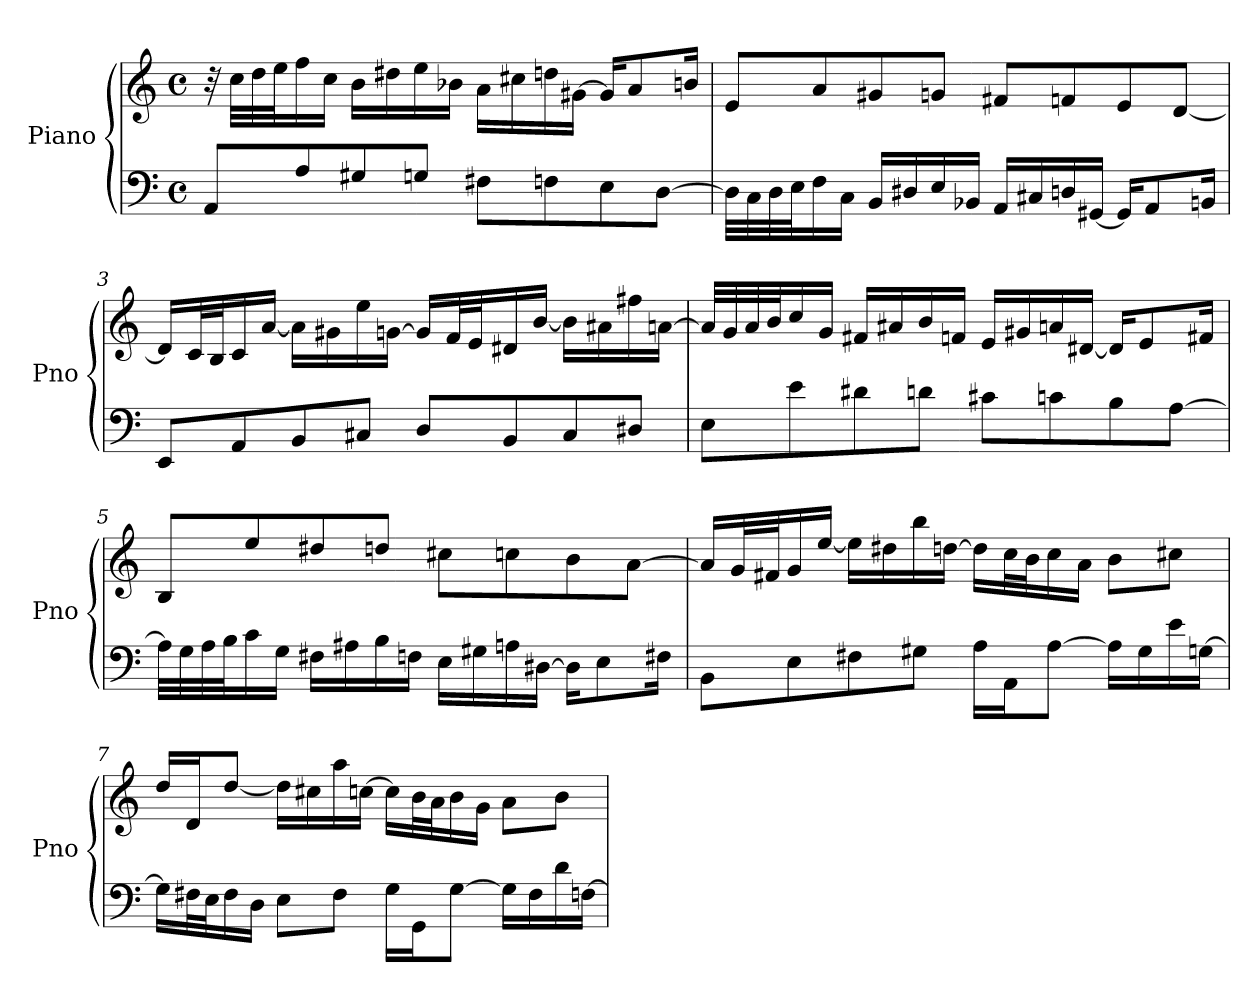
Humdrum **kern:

**kern	**kern
*part1	*part1
*staff2	*staff1
*I"Piano	*
*I'Pno	*
*clefF4	*clefG2
*k[]	*k[]
*M4/4	*M4/4
*met(c)	*met(c)
=1	=1
8AA/L	32r
.	32cc\LLL
.	32dd\
.	32ee\J
8A/	16ff\
.	16cc\JJ
8G#X/	16b\LL
.	16dd#X\
8Gn/J	16ee\
.	16b-X\JJ
8F#X\L	16a\LL
.	16cc#X\
8Fn\	16ddn\
.	[16g#X\JJ
8E\	16g#/KL]
.	8a/
[8D\J	.
.	16bn/Jk
=2	=2
32D\LLL]	8e/L
32C\	.
32D\	.
32E\J	.
16F\	8a/
16C\JJ	.
16BB/LL	8g#X/
16D#X/	.
16E/	8gn/J
16BB-X/JJ	.
16AA/LL	8f#X/L
16C#X/	.
16Dn/	8fn/
[16GG#X/JJ	.
16GG#/KL]	8e/
8AA/	.
.	[8d/J
16BBn/Jk	.
!!LO:LB:g=z
=3	=3
8EE/L	16d/LL]
.	32c/L
.	32B/J
8AA/	16c/
.	[16a/JJ
8BB/	16a\LL]
.	16g#X\
8C#X/J	16ee\
.	[16gn\JJ
8D/L	16g/LL]
.	32f/L
.	32e/J
8BB/	16d#X/
.	[16b/JJ
8C#/	16b\LL]
.	16a#X\
8D#X/J	16ff#X\
.	[16an\JJ
=4	=4
8E\L	32a/LLL]
.	32g/
.	32a/
.	32b/J
8e\	16cc/
.	16g/JJ
8d#X\	16f#X/LL
.	16a#X/
8dn\J	16b/
.	16fn/JJ
8c#X\L	16e/LL
.	16g#X/
8cn\	16an/
.	[16d#X/JJ
8B\	16d#/KL]
.	8e/
[8A\J	.
.	16f#X/Jk
!!LO:LB:g=z
=5	=5
32A\LLL]	8B/L
32G\	.
32A\	.
32B\J	.
16c\	8ee/
16G\JJ	.
16F#X\LL	8dd#X/
16A#X\	.
16B\	8ddn/J
16Fn\JJ	.
16E\LL	8cc#X\L
16G#X\	.
16An\	8ccn\
[16D#X\JJ	.
16D#\KL]	8b\
8E\	.
.	[8a\J
16F#X\Jk	.
=6	=6
8BB\L	16a/LL]
.	32g/L
.	32f#X/J
8E\	16g/
.	[16ee/JJ
8F#X\	16ee\LL]
.	16dd#X\
8G#X\J	16bb\
.	[16ddn\JJ
16A\LL	16dd\LL]
16AA\J	32cc\L
.	32b\J
[8A\J	16cc\
.	16a\JJ
16A\LL]	8b\L
16G#\	.
16e\	8cc#X\J
[16Gn\JJ	.
!!LO:LB:g=z
=7	=7
16G\LL]	16dd/LL
32F#X\L	16d/J
32E\J	.
16F#\	[8dd/J
16D\JJ	.
8E\L	16dd\LL]
.	16cc#X\
8F#\J	16aa\
.	[16ccn\JJ
16G\LL	16cc\LL]
16GG\J	32b\L
.	32a\J
[8G\J	16b\
.	16g\JJ
16G\LL]	8a\L
16F#\	.
16d\	8b\J
[16Fn\JJ	.
=	=
*-	*-
